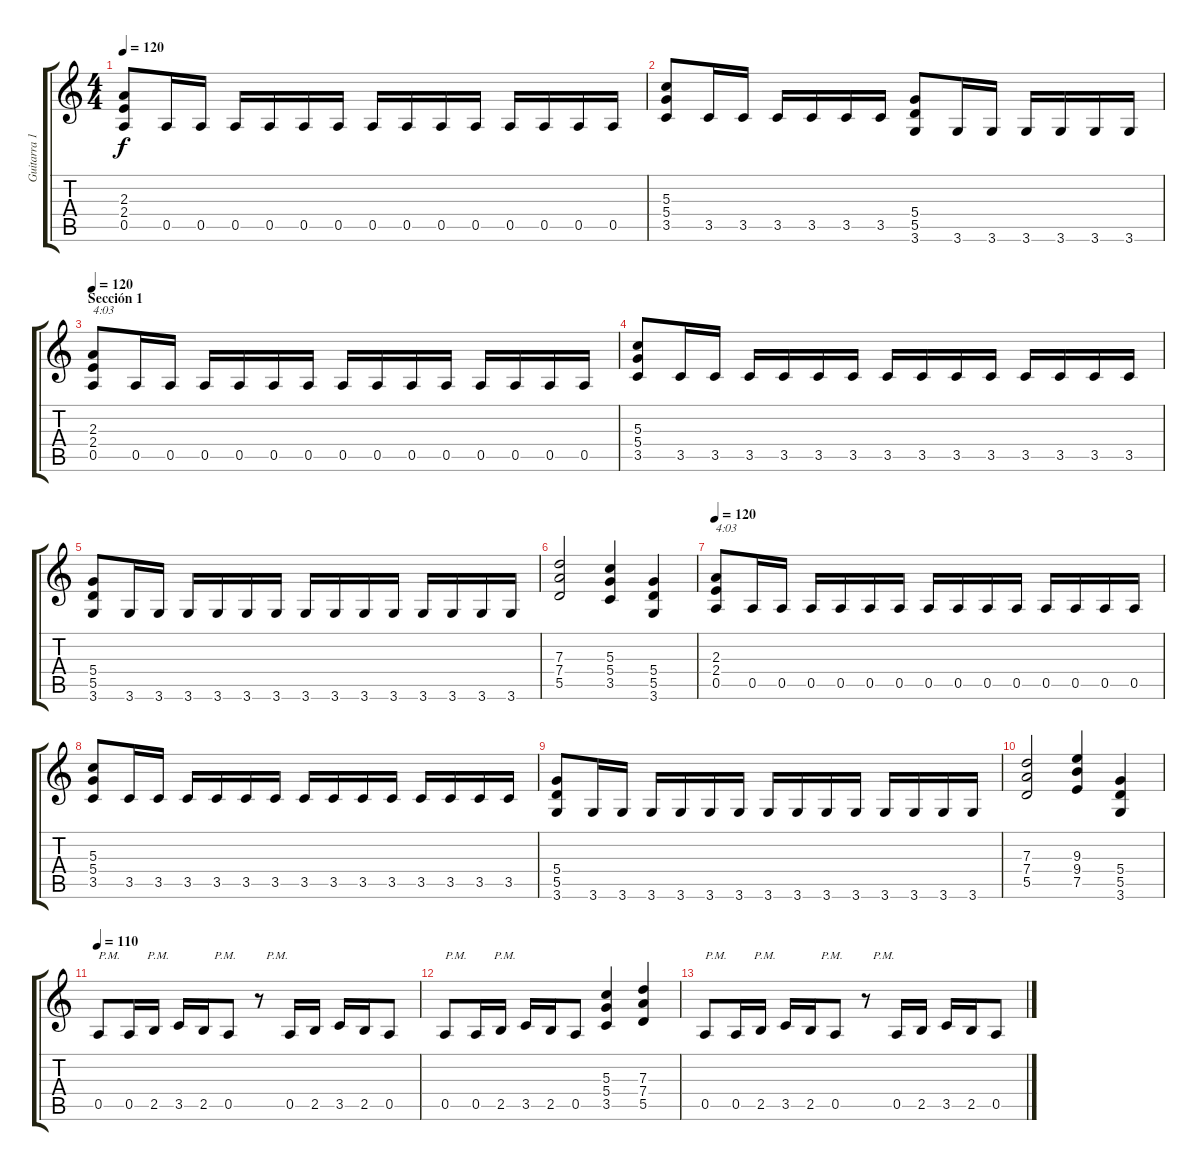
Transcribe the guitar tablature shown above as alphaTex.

\track ("Guitarra 1" "Guitarra 1") {instrument distortionguitar}
\staff {score tabs}
\tuning (E4 B3 G3 D3 A2 E2) {hide}
\ts (4 4)
\tempo 120
\clef g2
\ks c
(2.3 2.4 0.5).8{dy f} 0.5.16 0.5.16 0.5.16 0.5.16 0.5.16 0.5.16 0.5.16 0.5.16 0.5.16 0.5.16 0.5.16 0.5.16 0.5.16 0.5.16 |
(5.3 5.4 3.5).8 3.5.16 3.5.16 3.5.16 3.5.16 3.5.16 3.5.16 (5.4 5.5 3.6).8 3.6.16 3.6.16 3.6.16 3.6.16 3.6.16 3.6.16 |
\section ("" "Sección 1")
\tempo 120
(2.3 2.4 0.5).8{txt "4:03"} 0.5.16 0.5.16 0.5.16 0.5.16 0.5.16 0.5.16 0.5.16 0.5.16 0.5.16 0.5.16 0.5.16 0.5.16 0.5.16 0.5.16 |
(5.3 5.4 3.5).8 3.5.16 3.5.16 3.5.16 3.5.16 3.5.16 3.5.16 3.5.16 3.5.16 3.5.16 3.5.16 3.5.16 3.5.16 3.5.16 3.5.16 |
(5.4 5.5 3.6).8 3.6.16 3.6.16 3.6.16 3.6.16 3.6.16 3.6.16 3.6.16 3.6.16 3.6.16 3.6.16 3.6.16 3.6.16 3.6.16 3.6.16 |
(7.3 7.4 5.5).2 (5.3 5.4 3.5).4 (5.4 5.5 3.6).4 |
\tempo 120
(2.3 2.4 0.5).8{txt "4:03"} 0.5.16 0.5.16 0.5.16 0.5.16 0.5.16 0.5.16 0.5.16 0.5.16 0.5.16 0.5.16 0.5.16 0.5.16 0.5.16 0.5.16 |
(5.3 5.4 3.5).8 3.5.16 3.5.16 3.5.16 3.5.16 3.5.16 3.5.16 3.5.16 3.5.16 3.5.16 3.5.16 3.5.16 3.5.16 3.5.16 3.5.16 |
(5.4 5.5 3.6).8 3.6.16 3.6.16 3.6.16 3.6.16 3.6.16 3.6.16 3.6.16 3.6.16 3.6.16 3.6.16 3.6.16 3.6.16 3.6.16 3.6.16 |
(7.3 7.4 5.5).2 (9.3 9.4 7.5).4 (5.4 5.5 3.6).4 |
\tempo 110
0.5.8{txt "P.M.         P.M.               P.M.          P.M."} 0.5.16 2.5.16 3.5.16 2.5.16 0.5.8 r.8 0.5.16 2.5.16 3.5.16 2.5.16 0.5.8 |
0.5.8{txt "P.M.         P.M.               "} 0.5.16 2.5.16 3.5.16 2.5.16 0.5.8 (5.3 5.4 3.5).4 (7.3 7.4 5.5).4 |
0.5.8{txt "P.M.         P.M.               P.M.          P.M."} 0.5.16 2.5.16 3.5.16 2.5.16 0.5.8 r.8 0.5.16 2.5.16 3.5.16 2.5.16 0.5.8
